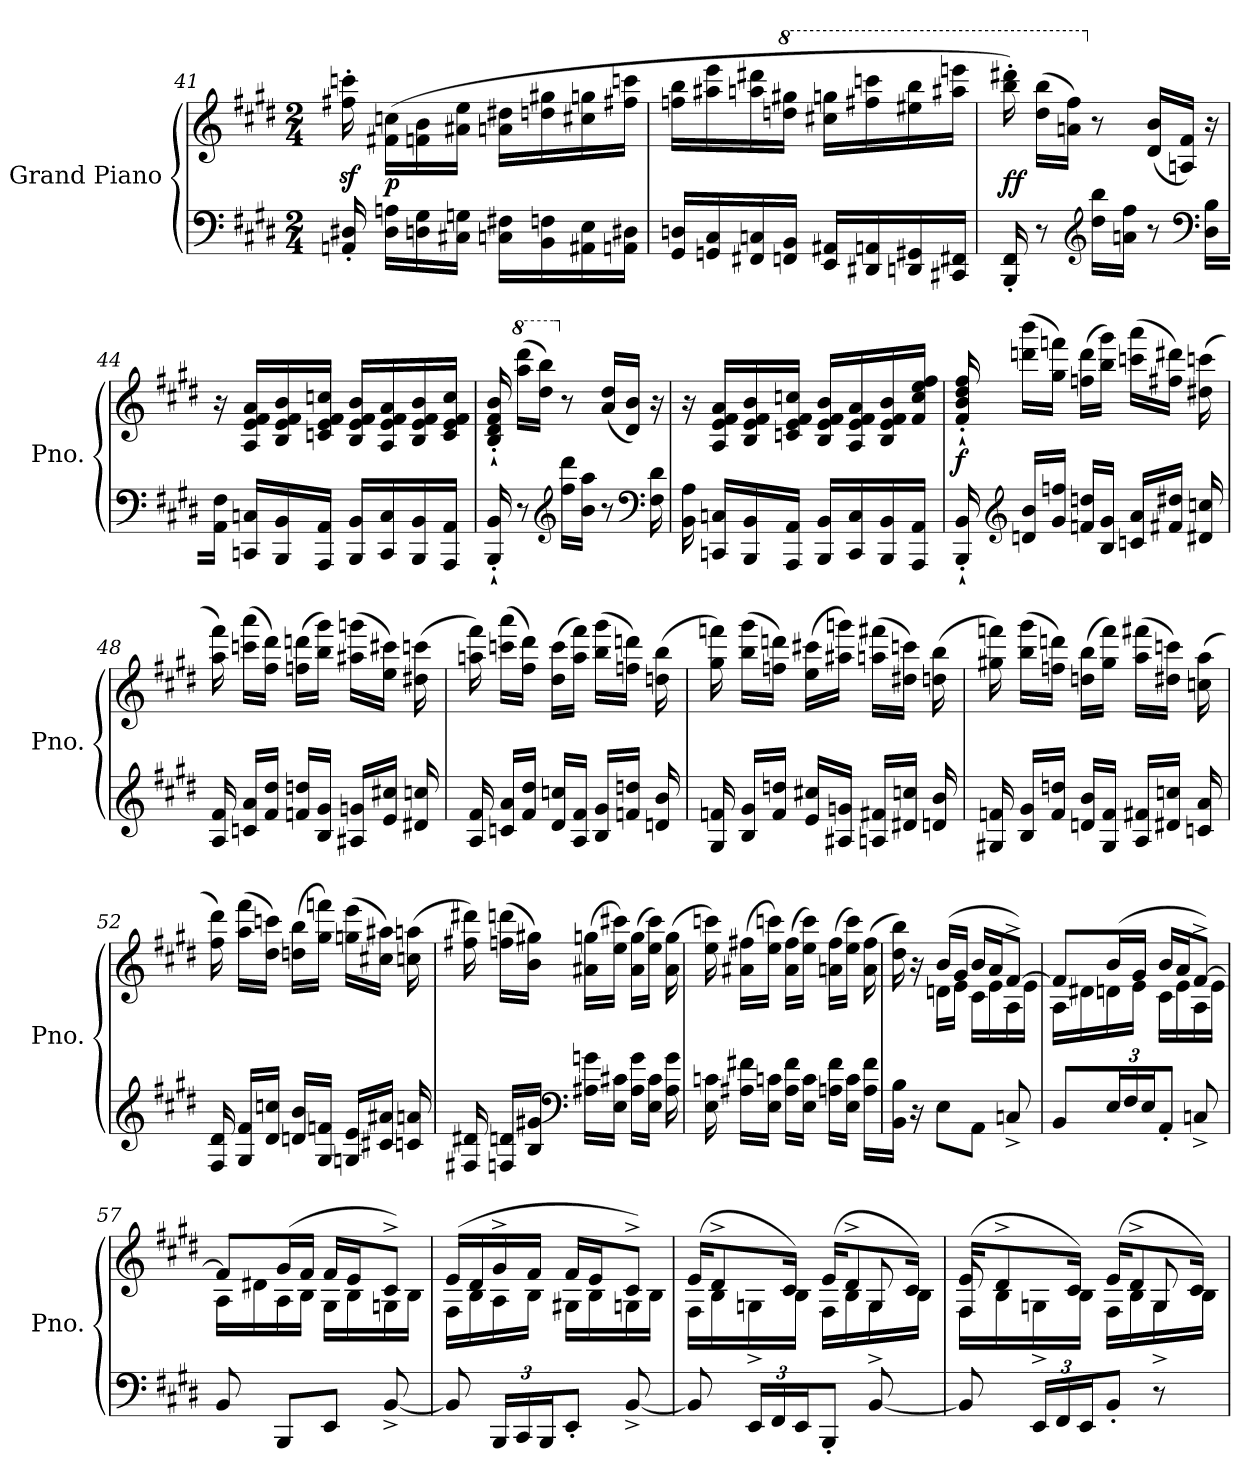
**kern	**kern	**dynam
*part1	*part1	*part1
*staff2	*staff1	*staff1/2
*I"Grand Piano	*	*
*I'Pno.	*	*
*clefF4	*clefG2	*
*k[f#c#g#d#]	*k[f#c#g#d#]	*
*M2/4	*M2/4	*
=41	=41	=41
16AAn/' 16D#X/'	16ff#X\z<' 16cccn\z<'	.
!	!	!LO:DY:b
16D#\ 16An\LL	(>16f#X\ 16ccn\LL	p
16Dn\ 16G#\	16fn\ 16b\	.
16C#X\ 16Gn\JJ	16a#X\ 16ee\JJ	.
16Cn\ 16F#X\LL	16an\ 16dd#X\LL	.
16BB\ 16Fn\	16ddn\ 16gg#X\	.
16AA#X\ 16E\	16cc#X\ 16ggn\	.
16AAn\ 16D#X\JJ	16ff#X\ 16cccn\JJ	.
!!LO:LB:g=z
=42	=42	=42
16GG#/ 16Dn/LL	16ffn\ 16bb\LL	.
16GGn/ 16C#/	16aa#X\ 16eee\	.
16FF#X/ 16Cn/	16aan\ 16ddd#X\	.
*	*8va	*
16FFn/ 16BB/JJ	16dddn\ 16ggg#X\JJ	.
16EE/ 16AA#X/LL	16ccc#X\ 16gggn\LL	.
16DD#X/ 16AAn/	16fff#X\ 16ccccn\	.
16DDn/ 16GG#X/	16eee#X\ 16bbb\	.
16CC#X/ 16FF#X/JJ	16aaa#X\ 16eeeen\JJ	.
=43	=43	=43
!	!	!LO:DY:b
16BBB/' 16FF#/'	16bbb\' 16dddd#X\')	ff
8r	(>16ddd#\ 16bbb\LL	.
.	16aan\ 16fff#\JJ)	.
*clefG2	*	*
*	*X8va	*
16dd#\ 16bb\LL	8r	.
16an\ 16ff#\JJ	.	.
8r	(<16d#/ 16b/LL	.
.	16An/ 16f#/JJ)	.
*clefF4	*	*
16D#\ 16B\LL	16r	.
=44	=44	=44
16AA\ 16F#\JJ	16r	.
16CCn/ 16Cn/LL	16A/ 16e/ 16f#/ 16a/LL	.
16BBB/ 16BB/	16B/ 16e/ 16f#/ 16b/	.
16AAA/ 16AA/JJ	16cn/ 16e/ 16f#/ 16ccn/JJ	.
16BBB/ 16BB/LL	16B/ 16e/ 16f#/ 16b/LL	.
16CC/ 16C/	16A/ 16e/ 16f#/ 16a/	.
16BBB/ 16BB/	16B/ 16e/ 16f#/ 16b/	.
16AAA/ 16AA/JJ	16c/ 16e/ 16f#/ 16cc/JJ	.
!!LO:LB:g=z
=45	=45	=45
16BBB/'` 16BB/'`	16B/'` 16d#/'` 16f#/'` 16b/'`	.
*	*8va	*
8r	(>16aaa\ 16dddd#\LL	.
.	16ddd#\ 16bbb\JJ)	.
*clefG2	*	*
*	*X8va	*
16ff#\ 16ddd#\LL	8r	.
16b\ 16aa\JJ	.	.
8r	(<16a/ 16dd#/LL	.
.	16d#/ 16b/JJ)	.
*clefF4	*	*
16F#\ 16d#\	16r	.
=46	=46	=46
16BB\ 16A\	16r	.
16CCn/ 16Cn/LL	16A/ 16e/ 16f#/ 16a/LL	.
16BBB/ 16BB/	16B/ 16e/ 16f#/ 16b/	.
16AAA/ 16AA/JJ	16cn/ 16e/ 16f#/ 16ccn/JJ	.
16BBB/ 16BB/LL	16B/ 16e/ 16f#/ 16b/LL	.
16CC/ 16C/	16A/ 16e/ 16f#/ 16a/	.
16BBB/ 16BB/	16B/ 16e/ 16f#/ 16b/	.
16AAA/ 16AA/JJ	16f#/ 16cc/ 16ee/ 16ff#/JJ	.
=47	=47	=47
!	!	!LO:DY:b
16BBB/'` 16BB/'`	16f#/'` 16b/'` 16dd#/'` 16ff#/'`	f
*clefG2	*	*
16dn/ 16b/LL	(>16dddn\ 16bbb\LL	.
16g#/ 16ffn/JJ	16gg#\ 16fffn\JJ)	.
16fn/ 16ddn/LL	(>16ffn\ 16ddd\LL	.
16B/ 16g#/JJ	16bb\ 16ggg#\JJ)	.
16cn/ 16a/LL	(>16cccn\ 16aaa\LL	.
16f#X/ 16dd#X/JJ	16ff#X\ 16ddd#X\JJ)	.
16d#X/ 16ccn/	(>16dd#X\ 16cccn\	.
!!LO:LB:g=z
=48	=48	=48
16A/ 16f#/	16aa\ 16fff#\)	.
16cn/ 16a/LL	(>16cccn\ 16aaa\LL	.
16f#/ 16dd#/JJ	16ff#\ 16ddd#\JJ)	.
16fn/ 16ddn/LL	(>16ffn\ 16dddn\LL	.
16B/ 16g#/JJ	16bb\ 16ggg#\JJ)	.
16A#X/ 16gn/LL	(>16aa#X\ 16gggn\LL	.
16e/ 16cc#X/JJ	16ee\ 16ccc#X\JJ)	.
16d#X/ 16ccn/	(>16dd#X\ 16cccn\	.
=49	=49	=49
16A/ 16f#/	16aan\ 16fff#\)	.
16cn/ 16a/LL	(>16cccn\ 16aaa\LL	.
16f#/ 16dd#/JJ	16ff#\ 16ddd#\JJ)	.
16d#/ 16ccn/LL	(>16dd#\ 16ccc\LL	.
16A/ 16f#/JJ	16aa\ 16fff#\JJ)	.
16B/ 16g#/LL	(>16bb\ 16ggg#\LL	.
16fn/ 16ddn/JJ	16ffn\ 16dddn\JJ)	.
16dn/ 16b/	(>16ddn\ 16bb\	.
=50	=50	=50
16G#/ 16fn/	16gg#\ 16fffn\)	.
16B/ 16g#/LL	(>16bb\ 16ggg#\LL	.
16f/ 16ddn/JJ	16ffn\ 16dddn\JJ)	.
16e/ 16cc#X/LL	(>16ee\ 16ccc#X\LL	.
16A#X/ 16gn/JJ	16aa#X\ 16gggn\JJ)	.
16An/ 16f#X/LL	(>16aan\ 16fff#X\LL	.
16d#X/ 16ccn/JJ	16dd#X\ 16cccn\JJ)	.
16dn/ 16b/	(>16ddn\ 16bb\	.
!!LO:LB:g=z
=51	=51	=51
16G#X/ 16fn/	16gg#X\ 16fffn\)	.
16B/ 16g#/LL	(>16bb\ 16ggg#\LL	.
16f/ 16ddn/JJ	16ffn\ 16dddn\JJ)	.
16dn/ 16b/LL	(>16ddn\ 16bb\LL	.
16G#/ 16f/JJ	16gg#\ 16fff\JJ)	.
16A/ 16f#X/LL	(>16aa\ 16fff#X\LL	.
16d#X/ 16ccn/JJ	16dd#X\ 16cccn\JJ)	.
16cn/ 16a/	(>16ccn\ 16aa\	.
=52	=52	=52
16F#/ 16d#/	16ff#\ 16ddd#\)	.
16G#/ 16f#/LL	(>16aa\ 16fff#\LL	.
16d#/ 16ccn/JJ	16dd#\ 16cccn\JJ)	.
16dn/ 16b/LL	(>16ddn\ 16bb\LL	.
16G#/ 16fn/JJ	16gg#\ 16fffn\JJ)	.
16Gn/ 16e/LL	(>16ggn\ 16eee\LL	.
16c#X/ 16a#X/JJ	16cc#X\ 16aa#X\JJ)	.
16cn/ 16an/	(>16ccn\ 16aan\	.
=53	=53	=53
16F#X/ 16d#X/	16ff#X\ 16ddd#X\)	.
16Fn/ 16dn/LL	(>16ffn\ 16dddn\LL	.
16B/ 16g#X/JJ	16b\ 16gg#X\JJ)	.
*clefF4	*	*
16A#X\ 16gn\LL	(>16a#X\ 16ggn\LL	.
16E\ 16c#X\JJ	16ee\ 16ccc#X\JJ)	.
16A#\ 16g\LL	(>16a#\ 16gg\LL	.
16E\ 16c#\JJ	16ee\ 16ccc#\JJ)	.
16A#\ 16g\	(>16a#\ 16gg\	.
!!LO:PB:g=z
=54	=54	=54
16E\ 16cn\	16ee\ 16cccn\)	.
16A#X\ 16f#X\LL	(>16a#X\ 16ff#X\LL	.
16E\ 16cn\JJ	16ee\ 16cccn\JJ)	.
16A#\ 16f#\LL	(>16a#\ 16ff#\LL	.
16E\ 16c\JJ	16ee\ 16ccc\JJ)	.
16An\ 16f#\LL	(>16an\ 16ff#\LL	.
16E\ 16c\JJ	16ee\ 16ccc\JJ)	.
16A\ 16f#\LL	(>16a\ 16ff#\	.
=55	=55	=55
*	*^	*
16BB\ 16B\JJ	16dd#\ 16bb\)	8ryy	.
16r	16r	.	.
8E\L	(>16b/LL	16dn\LL	.
.	16g#/JJ	16e\JJ	.
8AA\J	16b/LL	16c#\LL	.
.	16a/J	16e\	.
8Cn^/	[8f#^/J)	16A\	.
.	.	16e\JJ	.
=56	=56	=56	=56
8BB/L	8f#/L]	16A\LL	.
.	.	16d#X\	.
*Xbrackettup	*	*	*
24E/L	(>16b/L	16dn\	.
24F#/	.	.	.
.	16g#/JJ	16e\JJ	.
24E/J	.	.	.
8AA'/J	16b/LL	16c#\LL	.
.	16a/J	16e\	.
8Cn^/	[8f#^/J)	16A\	.
.	.	16e\JJ	.
=57	=57	=57	=57
8BB/	8f#/L]	16A\LL	.
.	.	16d#X\	.
8BBB/L	(>16g#/L	16A\	.
.	16f#/JJ	16B\JJ	.
8EE/J	16f#/LL	16G#\LL	.
.	16e/J	16B\	.
[8BB^/	8c#^/J)	16Gn\	.
.	.	16B\JJ	.
!!LO:LB:g=z	!!
=58	=58	=58	=58
8BB/]	(>16e/LL	16F#\LL	.
.	16d#/	16B\	.
24BBB/LL	16g#^/	16A\	.
24CC#/	.	.	.
.	16f#/JJ	16B\JJ	.
24BBB/J	.	.	.
8EE'/J	16f#/LL	16G#X\LL	.
.	16e/J	16B\	.
[8BB^/	8c#^/J)	16Gn\	.
.	.	16B\JJ	.
=59	=59	=59	=59
*	*	*^	*
8BB/]	(>16e/KL	16F#\LL	4.ryy	.
.	8d#^/	16B\	.	.
24EE/LL	.	16Gn^\	.	.
24FF#/	.	.	.	.
.	16c#/Jk)	16B\JJ	.	.
24EE/J	.	.	.	.
8BBB'/J	(>16e/KL	16F#\LL	.	.
.	8d#^/	16B\	.	.
[8BB/	.	16G^\	8G/	.
.	16c#/Jk)	16B\JJ	.	.
=60	=60	=60	=60	=60
8BB/]	(>16e/KL	16F#\LL	8F#/	.
.	8d#^/	16B\	.	.
24EE/LL	.	16Gn^\	4ryy	.
24FF#/	.	.	.	.
.	16c#/Jk)	16B\JJ	.	.
24EE/J	.	.	.	.
8BB'/J	(>16e/KL	16F#\LL	.	.
.	8d#^/	16B\	.	.
8r	.	16G^\	8G/	.
.	16c#/Jk)	16B\JJ	.	.
*	*v	*v	*v	*
=	=	=
*-	*-	*-
